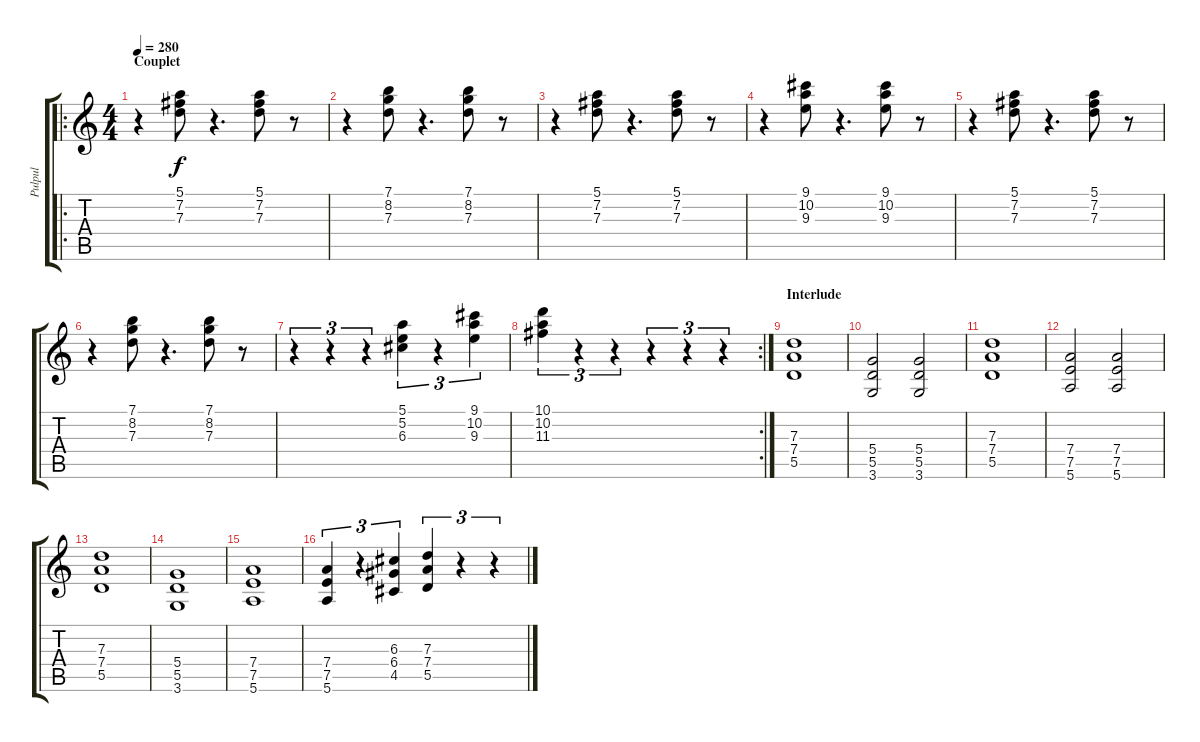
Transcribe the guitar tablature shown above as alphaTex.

\track ("Pulpul" "Pulpul") {instrument electricguitarclean}
\staff {score tabs}
\tuning (E4 B3 G3 D3 A2 E2) {hide}
\ro
\ts (4 4)
\section ("" "Couplet")
\tempo 280
\clef g2
\ks c
r.4{dy f instrument electricguitarclean} (5.1 7.2 7.3).8 r.4{d} (5.1 7.2 7.3).8 r.8 |
r.4 (7.1 8.2 7.3).8 r.4{d} (7.1 8.2 7.3).8 r.8 |
r.4 (5.1 7.2 7.3).8 r.4{d} (5.1 7.2 7.3).8 r.8 |
r.4 (9.1 10.2 9.3).8 r.4{d} (9.1 10.2 9.3).8 r.8 |
r.4 (5.1 7.2 7.3).8 r.4{d} (5.1 7.2 7.3).8 r.8 |
r.4 (7.1 8.2 7.3).8 r.4{d} (7.1 8.2 7.3).8 r.8 |
r.4{tu (3 2)} r.4{tu (3 2)} r.4{tu (3 2)} (5.1 5.2 6.3).4{tu (3 2)} r.4{tu (3 2)} (9.1 10.2 9.3).4{tu (3 2)} |
\rc 2
(10.1 10.2 11.3).4{tu (3 2)} r.4{tu (3 2)} r.4{tu (3 2)} r.4{tu (3 2)} r.4{tu (3 2)} r.4{tu (3 2)} |
\section ("" "Interlude")
(7.3 7.4 5.5).1{instrument overdrivenguitar} |
(5.4 5.5 3.6).2 (5.4 5.5 3.6).2 |
(7.3 7.4 5.5).1 |
(7.4 7.5 5.6).2 (7.4 7.5 5.6).2 |
(7.3 7.4 5.5).1 |
(5.4 5.5 3.6).1 |
(7.4 7.5 5.6).1 |
(7.4 7.5 5.6).4{tu (3 2)} r.4{tu (3 2)} (6.3 6.4 4.5).4{tu (3 2)} (7.3 7.4 5.5).4{tu (3 2)} r.4{tu (3 2)} r.4{tu (3 2)}
